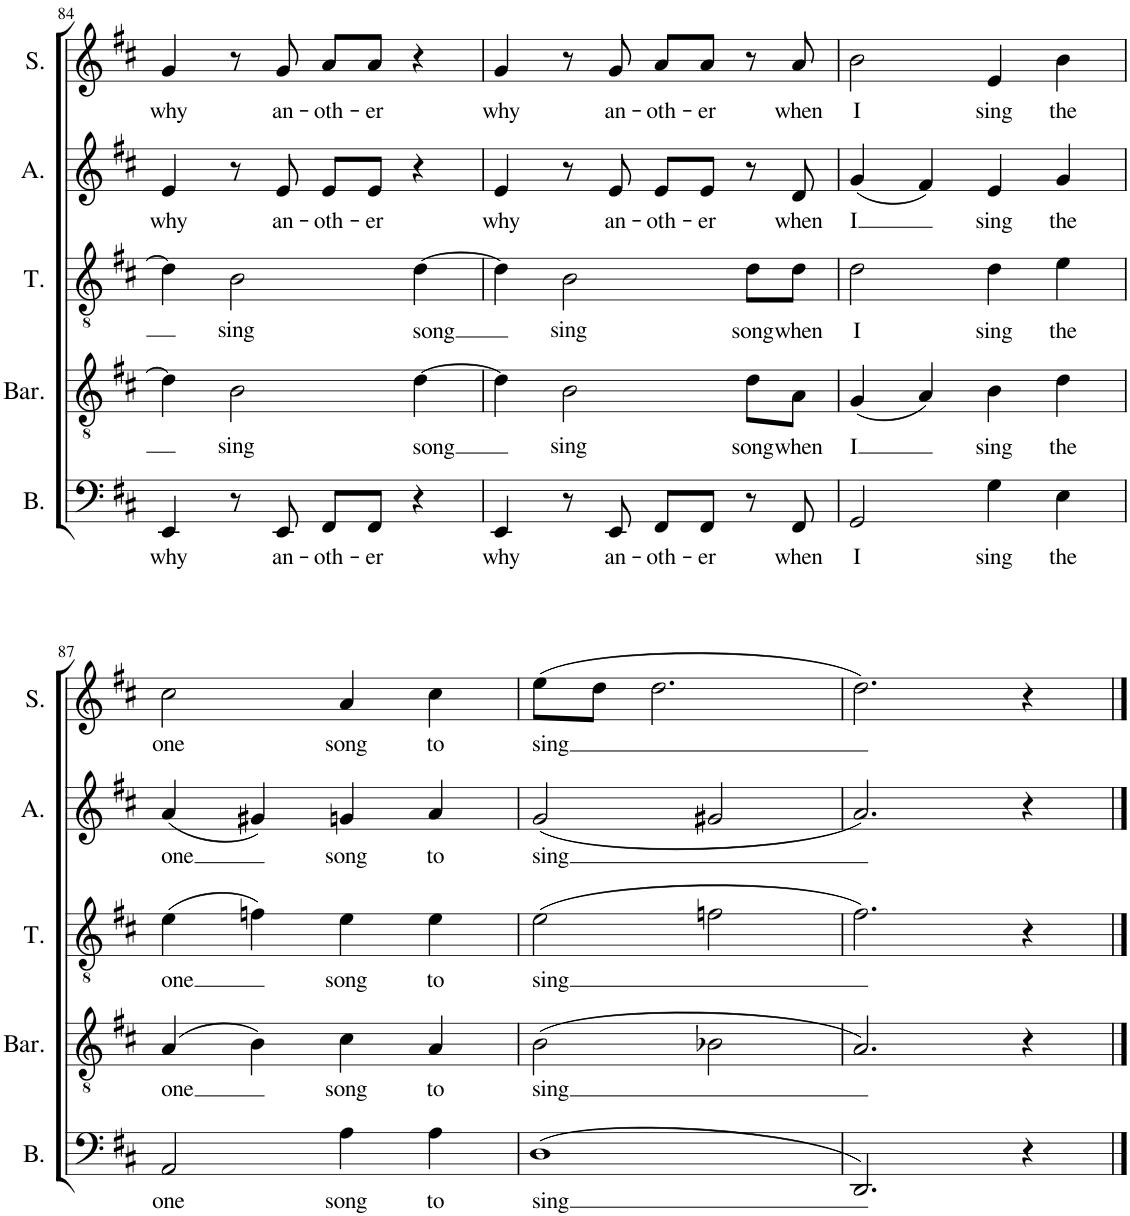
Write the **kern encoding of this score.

**kern	**text	**kern	**text	**kern	**text	**kern	**text	**kern	**text
*part5	*part5	*part4	*part4	*part3	*part3	*part2	*part2	*part1	*part1
*staff5	*staff5	*staff4	*staff4	*staff3	*staff3	*staff2	*staff2	*staff1	*staff1
*I"Bass	*	*I"Baritone	*	*I"Tenor	*	*I"Alto	*	*I"Soprano	*
*I'B.	*	*I'Bar.	*	*I'T.	*	*I'A.	*	*I'S.	*
!!LO:PB:g=z
*clefF4	*	*clefGv2	*	*clefGv2	*	*clefG2	*	*clefG2	*
*k[f#c#]	*	*k[f#c#]	*	*k[f#c#]	*	*k[f#c#]	*	*k[f#c#]	*
*M4/4	*	*M4/4	*	*M4/4	*	*M4/4	*	*M4/4	*
=84	=84	=84	=84	=84	=84	=84	=84	=84	=84
!	!LO:LY:b	!	!	!	!	!	!LO:LY:b	!	!LO:LY:b
4EE/	why	4d\]	.	4d\]	.	4e/	why	4g/	why
!	!	!	!LO:LY:b	!	!LO:LY:b	!	!	!	!
8r	.	2B\	sing	2B\	sing	8r	.	8r	.
!	!LO:LY:b	!	!	!	!	!	!LO:LY:b	!	!LO:LY:b
8EE/	an-	.	.	.	.	8e/	an-	8g/	an-
!	!LO:LY:b	!	!	!	!	!	!LO:LY:b	!	!LO:LY:b
8FF#/L	-oth-	.	.	.	.	8e/L	-oth-	8a/L	-oth-
!	!LO:LY:b	!	!	!	!	!	!LO:LY:b	!	!LO:LY:b
8FF#/J	-er	.	.	.	.	8e/J	-er	8a/J	-er
!	!	!	!LO:LY:b	!	!LO:LY:b	!	!	!	!
4r	.	[4d\	song	[4d\	song	4r	.	4r	.
=85	=85	=85	=85	=85	=85	=85	=85	=85	=85
!	!LO:LY:b	!	!	!	!	!	!LO:LY:b	!	!LO:LY:b
4EE/	why	4d\]	.	4d\]	.	4e/	why	4g/	why
!	!	!	!LO:LY:b	!	!LO:LY:b	!	!	!	!
8r	.	2B\	sing	2B\	sing	8r	.	8r	.
!	!LO:LY:b	!	!	!	!	!	!LO:LY:b	!	!LO:LY:b
8EE/	an-	.	.	.	.	8e/	an-	8g/	an-
!	!LO:LY:b	!	!	!	!	!	!LO:LY:b	!	!LO:LY:b
8FF#/L	-oth-	.	.	.	.	8e/L	-oth-	8a/L	-oth-
!	!LO:LY:b	!	!	!	!	!	!LO:LY:b	!	!LO:LY:b
8FF#/J	-er	.	.	.	.	8e/J	-er	8a/J	-er
!	!	!	!LO:LY:b	!	!LO:LY:b	!	!	!	!
8r	.	8d\L	song	8d\L	song	8r	.	8r	.
!	!LO:LY:b	!	!LO:LY:b	!	!LO:LY:b	!	!LO:LY:b	!	!LO:LY:b
8FF#/	when	8A\J	when	8d\J	when	8d/	when	8a/	when
=86	=86	=86	=86	=86	=86	=86	=86	=86	=86
!	!LO:LY:b	!	!LO:LY:b	!	!LO:LY:b	!	!LO:LY:b	!	!LO:LY:b
2GG/	I	(4G/	I	2d\	I	(4g/	I	2b\	I
.	.	4A/)	.	.	.	4f#/)	.	.	.
!	!LO:LY:b	!	!LO:LY:b	!	!LO:LY:b	!	!LO:LY:b	!	!LO:LY:b
4G\	sing	4B\	sing	4d\	sing	4e/	sing	4e/	sing
!	!LO:LY:b	!	!LO:LY:b	!	!LO:LY:b	!	!LO:LY:b	!	!LO:LY:b
4E\	the	4d\	the	4e\	the	4g/	the	4b\	the
!!LO:LB:g=z
=87	=87	=87	=87	=87	=87	=87	=87	=87	=87
!	!LO:LY:b	!	!LO:LY:b	!	!LO:LY:b	!	!LO:LY:b	!	!LO:LY:b
2AA/	one	(4A/	one	(4e\	one	(4a/	one	2cc#\	one
.	.	4B\)	.	4fn\)	.	4g#X/)	.	.	.
!	!LO:LY:b	!	!LO:LY:b	!	!LO:LY:b	!	!LO:LY:b	!	!LO:LY:b
4A\	song	4c#\	song	4e\	song	4gn/	song	4a/	song
!	!LO:LY:b	!	!LO:LY:b	!	!LO:LY:b	!	!LO:LY:b	!	!LO:LY:b
4A\	to	4A/	to	4e\	to	4a/	to	4cc#\	to
=88	=88	=88	=88	=88	=88	=88	=88	=88	=88
!	!LO:LY:b	!	!LO:LY:b	!	!LO:LY:b	!	!LO:LY:b	!	!LO:LY:b
(1D	sing	(2B\	sing	(2e\	sing	(2g/	sing	(8ee\L	sing
.	.	.	.	.	.	.	.	8dd\J	.
.	.	.	.	.	.	.	.	2.dd\	.
.	.	2B-X\	.	2fn\	.	2g#X/	.	.	.
=89	=89	=89	=89	=89	=89	=89	=89	=89	=89
2.DD/)	.	2.A/)	.	2.f#\)	.	2.a/)	.	2.dd\)	.
4r	.	4r	.	4r	.	4r	.	4r	.
==	==	==	==	==	==	==	==	==	==
*-	*-	*-	*-	*-	*-	*-	*-	*-	*-
